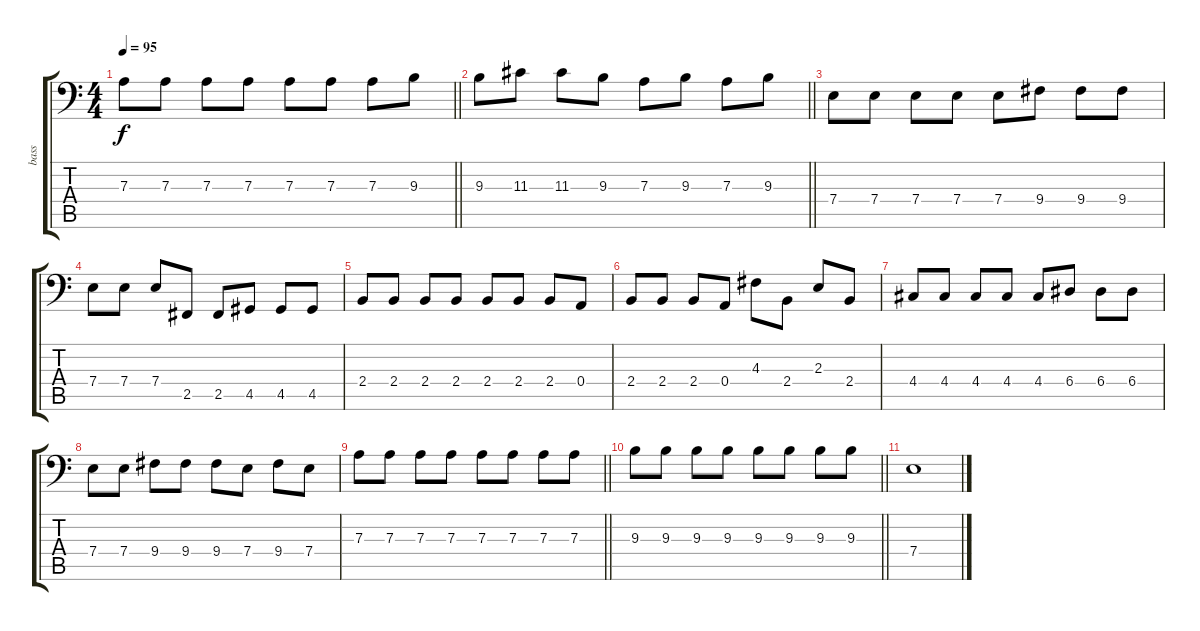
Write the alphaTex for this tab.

\track ("bass" "bass") {instrument electricbassfinger}
\staff {score tabs}
\tuning (C3 G2 D2 A1 E1 B0) {hide}
\ts (4 4)
\tempo 95
\clef f4
\barLineRight lightlight
\ks c
7.3.8{dy f} 7.3.8 7.3.8 7.3.8 7.3.8 7.3.8 7.3.8 9.3.8 |
\section ("" "")
\barLineRight lightlight
9.3.8 11.3.8 11.3.8 9.3.8 7.3.8 9.3.8 7.3.8 9.3.8 |
\section ("" "")
7.4.8 7.4.8 7.4.8 7.4.8 7.4.8 9.4.8 9.4.8 9.4.8 |
7.4.8 7.4.8 7.4.8 2.5.8 2.5.8 4.5.8 4.5.8 4.5.8 |
2.4.8 2.4.8 2.4.8 2.4.8 2.4.8 2.4.8 2.4.8 0.4.8 |
2.4.8 2.4.8 2.4.8 0.4.8 4.3.8 2.4.8 2.3.8 2.4.8 |
4.4.8 4.4.8 4.4.8 4.4.8 4.4.8 6.4.8 6.4.8 6.4.8 |
7.4.8 7.4.8 9.4.8 9.4.8 9.4.8 7.4.8 9.4.8 7.4.8 |
\barLineRight lightlight
7.3.8 7.3.8 7.3.8 7.3.8 7.3.8 7.3.8 7.3.8 7.3.8 |
\section ("" "")
\barLineRight lightlight
9.3.8 9.3.8 9.3.8 9.3.8 9.3.8 9.3.8 9.3.8 9.3.8 |
\section ("" "")
7.4.1
